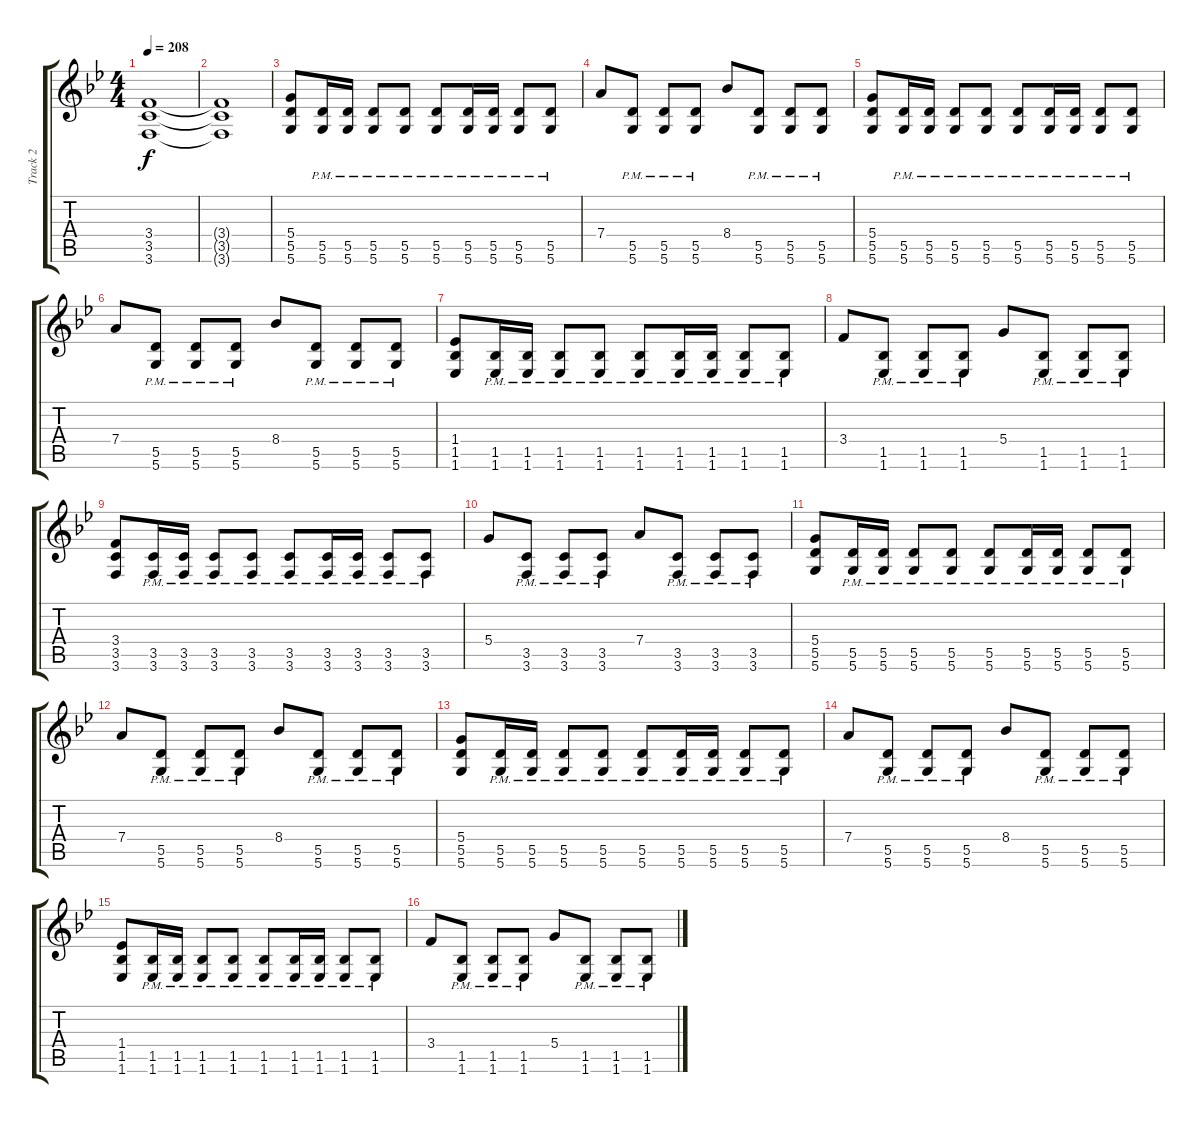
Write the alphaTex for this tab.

\track ("Track 2" "Track 2") {instrument distortionguitar}
\staff {score tabs}
\tuning (E4 B3 G3 D3 A2 D2) {hide}
\ts (4 4)
\tempo 208
\clef g2
\ks bb
(3.4 3.5 3.6).1{dy f} |
(3.4{t} 3.5{t} 3.6{t}).1 |
(5.4 5.5 5.6).8{volume 11} (5.5{pm} 5.6{pm}).16 (5.5{pm} 5.6{pm}).16 (5.5{pm} 5.6{pm}).8 (5.5{pm} 5.6{pm}).8 (5.5{pm} 5.6{pm}).8 (5.5{pm} 5.6{pm}).16 (5.5{pm} 5.6{pm}).16 (5.5{pm} 5.6{pm}).8 (5.5{pm} 5.6{pm}).8 |
7.4.8 (5.5{pm} 5.6{pm}).8 (5.5{pm} 5.6{pm}).8 (5.5{pm} 5.6{pm}).8 8.4.8 (5.5{pm} 5.6{pm}).8 (5.5{pm} 5.6{pm}).8 (5.5{pm} 5.6{pm}).8 |
(5.4 5.5 5.6).8 (5.5{pm} 5.6{pm}).16 (5.5{pm} 5.6{pm}).16 (5.5{pm} 5.6{pm}).8 (5.5{pm} 5.6{pm}).8 (5.5{pm} 5.6{pm}).8 (5.5{pm} 5.6{pm}).16 (5.5{pm} 5.6{pm}).16 (5.5{pm} 5.6{pm}).8 (5.5{pm} 5.6{pm}).8 |
7.4.8 (5.5{pm} 5.6{pm}).8 (5.5{pm} 5.6{pm}).8 (5.5{pm} 5.6{pm}).8 8.4.8 (5.5{pm} 5.6{pm}).8 (5.5{pm} 5.6{pm}).8 (5.5{pm} 5.6{pm}).8 |
(1.4 1.5 1.6).8 (1.5{pm} 1.6{pm}).16 (1.5{pm} 1.6{pm}).16 (1.5{pm} 1.6{pm}).8 (1.5{pm} 1.6{pm}).8 (1.5{pm} 1.6{pm}).8 (1.5{pm} 1.6{pm}).16 (1.5{pm} 1.6{pm}).16 (1.5{pm} 1.6{pm}).8 (1.5{pm} 1.6{pm}).8 |
3.4.8 (1.5{pm} 1.6{pm}).8 (1.5{pm} 1.6{pm}).8 (1.5{pm} 1.6{pm}).8 5.4.8 (1.5{pm} 1.6{pm}).8 (1.5{pm} 1.6{pm}).8 (1.5{pm} 1.6{pm}).8 |
(3.4 3.5 3.6).8 (3.5{pm} 3.6{pm}).16 (3.5{pm} 3.6{pm}).16 (3.5{pm} 3.6{pm}).8 (3.5{pm} 3.6{pm}).8 (3.5{pm} 3.6{pm}).8 (3.5{pm} 3.6{pm}).16 (3.5{pm} 3.6{pm}).16 (3.5{pm} 3.6{pm}).8 (3.5{pm} 3.6{pm}).8 |
5.4.8 (3.5{pm} 3.6{pm}).8 (3.5{pm} 3.6{pm}).8 (3.5{pm} 3.6{pm}).8 7.4.8 (3.5{pm} 3.6{pm}).8 (3.5{pm} 3.6{pm}).8 (3.5{pm} 3.6{pm}).8 |
(5.4 5.5 5.6).8 (5.5{pm} 5.6{pm}).16 (5.5{pm} 5.6{pm}).16 (5.5{pm} 5.6{pm}).8 (5.5{pm} 5.6{pm}).8 (5.5{pm} 5.6{pm}).8 (5.5{pm} 5.6{pm}).16 (5.5{pm} 5.6{pm}).16 (5.5{pm} 5.6{pm}).8 (5.5{pm} 5.6{pm}).8 |
7.4.8 (5.5{pm} 5.6{pm}).8 (5.5{pm} 5.6{pm}).8 (5.5{pm} 5.6{pm}).8 8.4.8 (5.5{pm} 5.6{pm}).8 (5.5{pm} 5.6{pm}).8 (5.5{pm} 5.6{pm}).8 |
(5.4 5.5 5.6).8 (5.5{pm} 5.6{pm}).16 (5.5{pm} 5.6{pm}).16 (5.5{pm} 5.6{pm}).8 (5.5{pm} 5.6{pm}).8 (5.5{pm} 5.6{pm}).8 (5.5{pm} 5.6{pm}).16 (5.5{pm} 5.6{pm}).16 (5.5{pm} 5.6{pm}).8 (5.5{pm} 5.6{pm}).8 |
7.4.8 (5.5{pm} 5.6{pm}).8 (5.5{pm} 5.6{pm}).8 (5.5{pm} 5.6{pm}).8 8.4.8 (5.5{pm} 5.6{pm}).8 (5.5{pm} 5.6{pm}).8 (5.5{pm} 5.6{pm}).8 |
(1.4 1.5 1.6).8 (1.5{pm} 1.6{pm}).16 (1.5{pm} 1.6{pm}).16 (1.5{pm} 1.6{pm}).8 (1.5{pm} 1.6{pm}).8 (1.5{pm} 1.6{pm}).8 (1.5{pm} 1.6{pm}).16 (1.5{pm} 1.6{pm}).16 (1.5{pm} 1.6{pm}).8 (1.5{pm} 1.6{pm}).8 |
3.4.8 (1.5{pm} 1.6{pm}).8 (1.5{pm} 1.6{pm}).8 (1.5{pm} 1.6{pm}).8 5.4.8 (1.5{pm} 1.6{pm}).8 (1.5{pm} 1.6{pm}).8 (1.5{pm} 1.6{pm}).8
